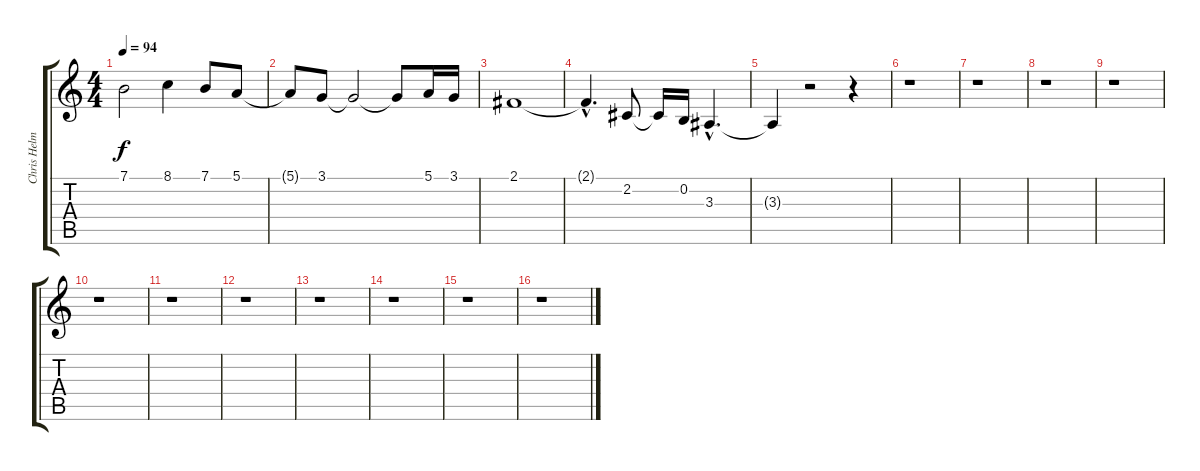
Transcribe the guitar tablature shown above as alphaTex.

\track ("Chris Helme (vox)" "Chris Helm") {instrument bassoon}
\staff {score tabs}
\tuning (E4 B3 G3 D3 A2 E2) {hide}
\ts (4 4)
\tempo 94
\clef g2
\ks c
7.1.2{dy f} 8.1.4 7.1.8 5.1.8 |
5.1{t}.8 3.1.8 3.1{t}.2 3.1{t}.8 5.1.16 3.1.16 |
2.1.1 |
2.1{hac t}.4{d} 2.2.8 2.2{t}.16 0.2.16 3.3{hac}.4{d} |
3.3{t}.4 r.2 r.4 |
r.1 |
r.1 |
r.1 |
r.1 |
r.1 |
r.1 |
r.1 |
r.1 |
r.1 |
r.1 |
r.1
